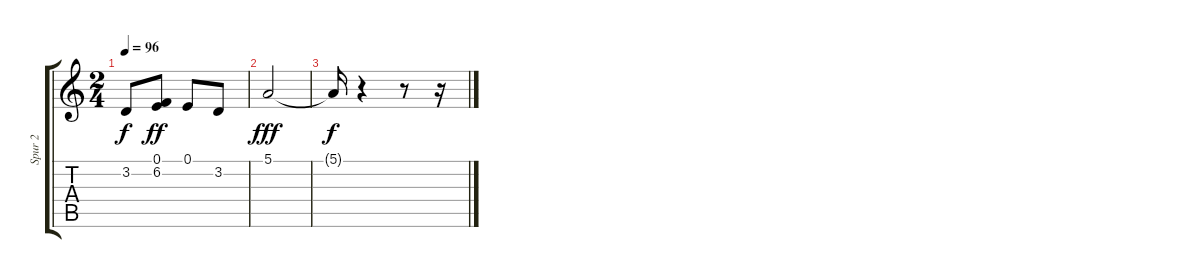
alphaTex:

\track ("Spur 2" "Spur 2") {instrument accordion}
\staff {score tabs}
\tuning (E4 B3 G3 D3 A2 E2) {hide}
\ts (2 4)
\tempo 96
\clef g2
\ks c
3.2{t}.8{dy f} (0.1 6.2).8{dy ff} 0.1.8 3.2.8 |
5.1.2{dy fff} |
5.1{t}.16{dy f} r.4 r.8 r.16
